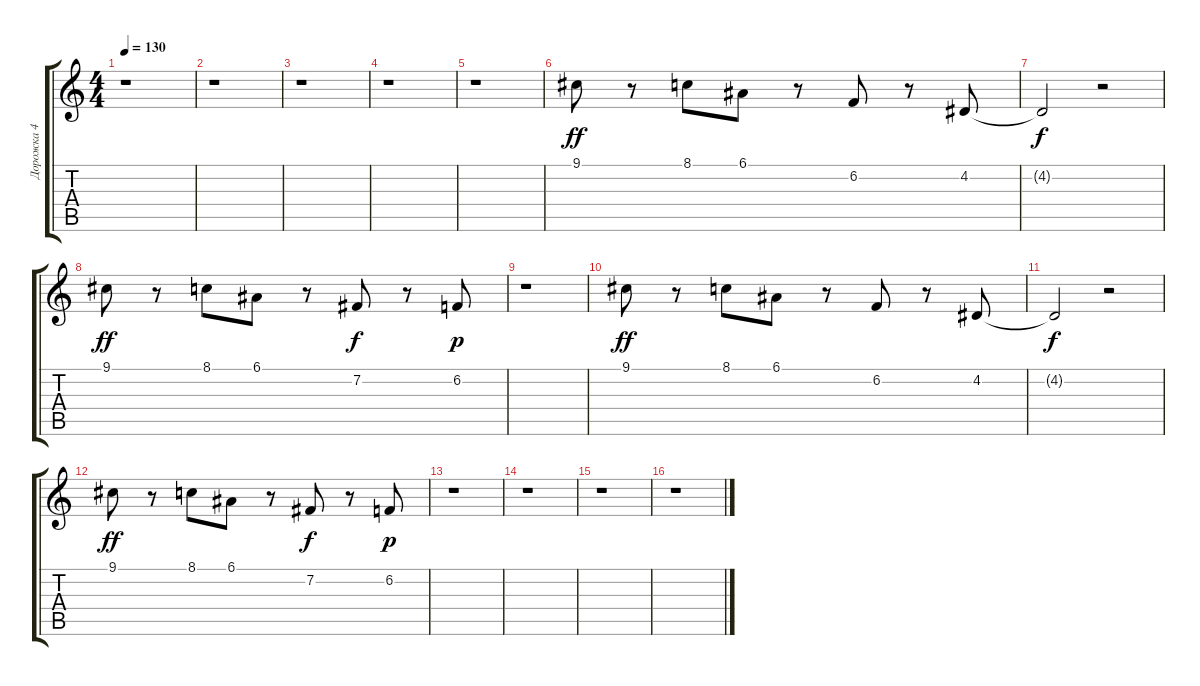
\track ("Дорожка 4" "Дорожка 4") {instrument electricpiano1}
\staff {score tabs}
\tuning (E4 B3 G3 D3 A2 E2) {hide}
\ts (4 4)
\tempo 130
\clef g2
\ks c
r.1{dy p} |
r.1 |
r.1 |
r.1 |
r.1 |
9.1.8{dy ff} r.8 8.1.8 6.1.8 r.8 6.2.8 r.8 4.2.8 |
4.2{t}.2{dy f} r.2 |
9.1.8{dy ff} r.8 8.1.8 6.1.8 r.8 7.2.8{dy f} r.8 6.2.8{dy p} |
r.1 |
9.1.8{dy ff} r.8 8.1.8 6.1.8 r.8 6.2.8 r.8 4.2.8 |
4.2{t}.2{dy f} r.2 |
9.1.8{dy ff} r.8 8.1.8 6.1.8 r.8 7.2.8{dy f} r.8 6.2.8{dy p} |
r.1 |
r.1 |
r.1 |
r.1
